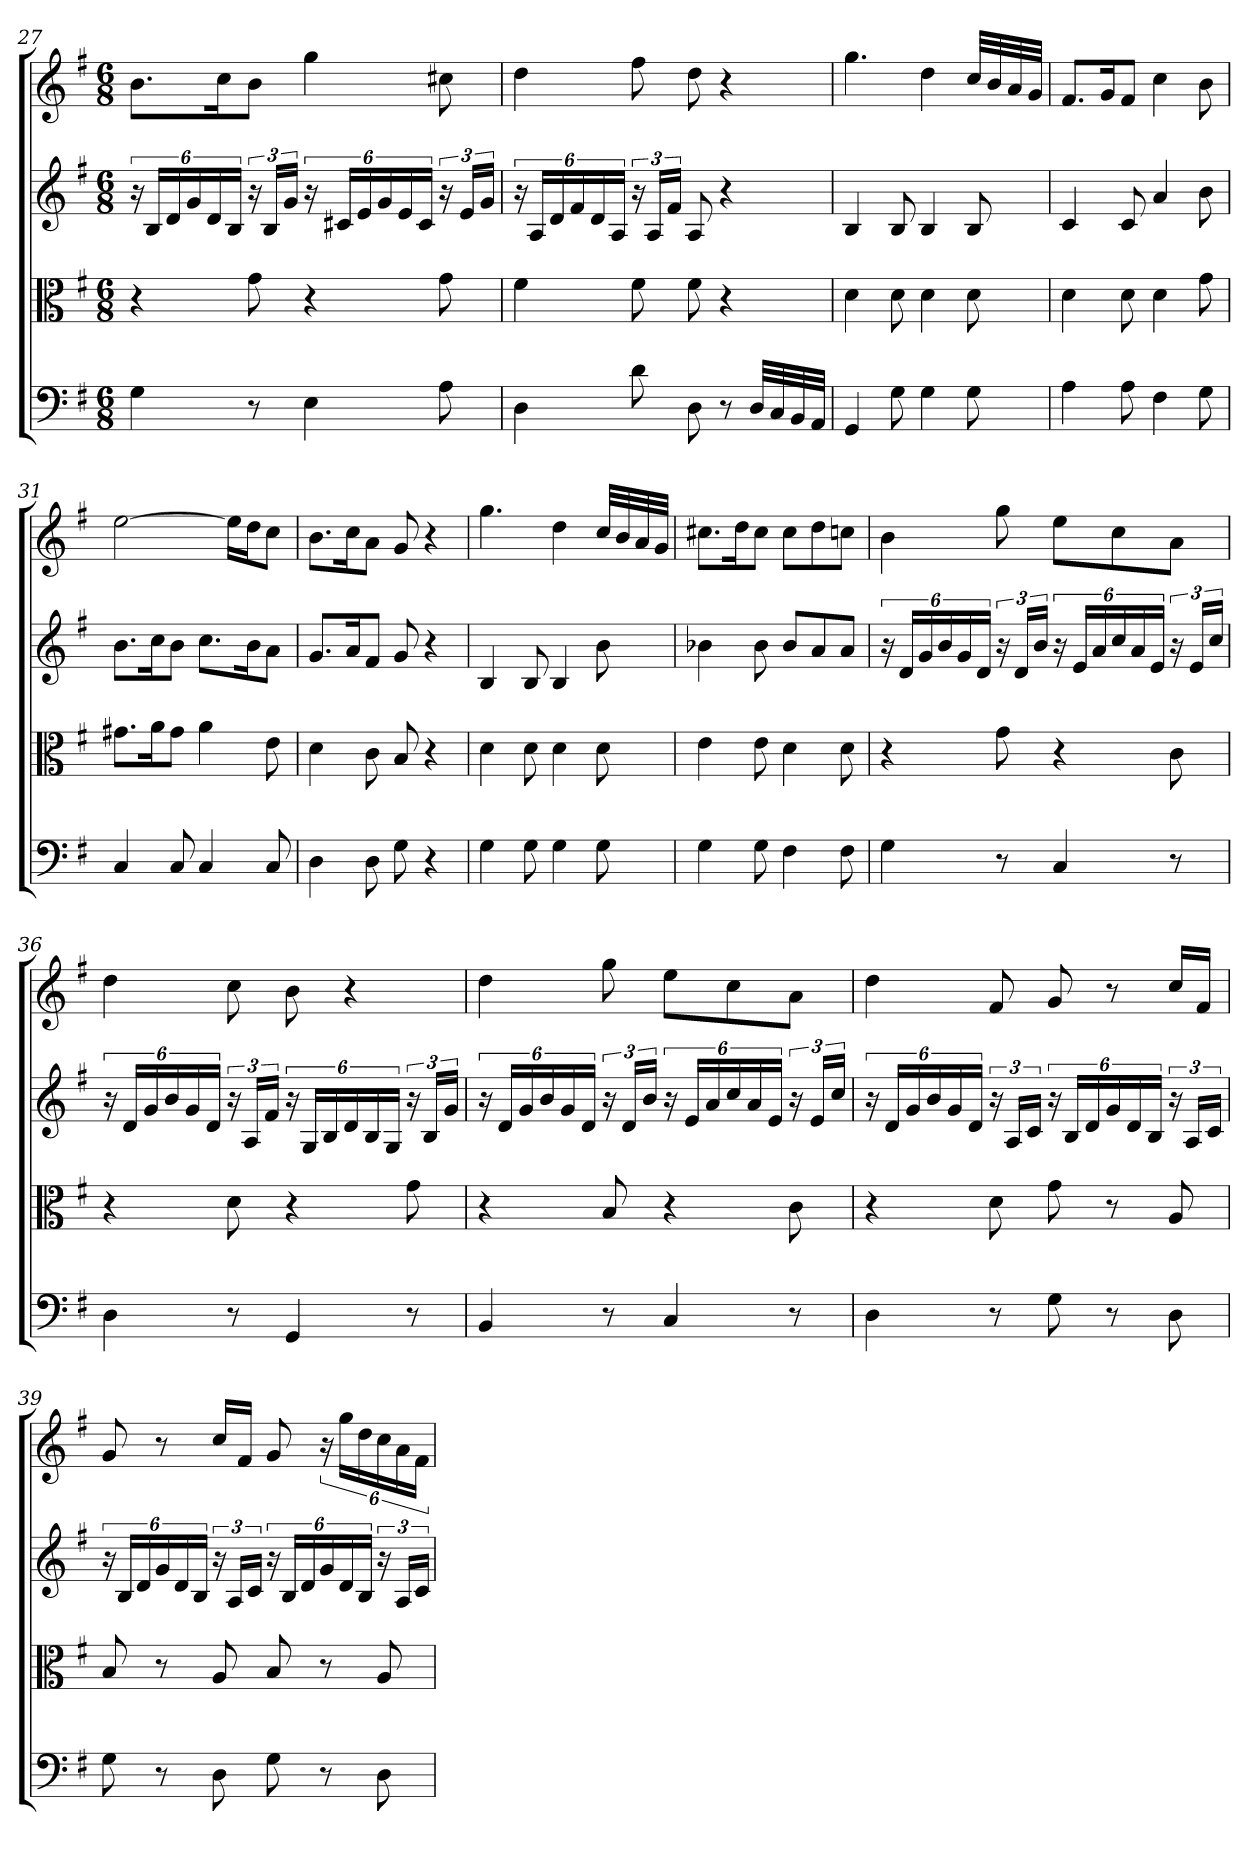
**kern	**kern	**kern	**kern
*part4	*part3	*part2	*part1
*staff4	*staff3	*staff2	*staff1
*clefF4	*clefC3	*	*
*k[f#]	*k[f#]	*k[f#]	*k[f#]
*e:	*e:	*e:	*e:
*M6/8	*M6/8	*M6/8	*M6/8
=27	=27	=27	=27
4G	4r	24r	8.bL
.	.	24BLL	.
.	.	24d	.
.	.	24g	.
.	.	24d	.
.	.	.	16ccK
.	.	24BJJ	.
8r	8g	24r	8bJ
.	.	24BLL	.
.	.	24gJJ	.
4E	4r	24r	4gg
.	.	24c#XLL	.
.	.	24e	.
.	.	24g	.
.	.	24e	.
.	.	24c#JJ	.
8A	8g	24r	8cc#X
.	.	24eLL	.
.	.	24gJJ	.
=28	=28	=28	=28
4D	4f#	24r	4dd
.	.	24ALL	.
.	.	24d	.
.	.	24f#	.
.	.	24d	.
.	.	24AJJ	.
8d	8f#	24r	8ff#
.	.	24ALL	.
.	.	24f#JJ	.
8D	8f#	8A	8dd
8r	4r	4r	4r
32D/LLL	.	.	.
32C/	.	.	.
32BB/	.	.	.
32AA/JJJ	.	.	.
=29	=29	=29	=29
4GG	4d	4B	4.gg
8G	8d	8B	.
4G	4d	4B	4dd
8G	8d	8B	32ccLLL
.	.	.	32b
.	.	.	32a
.	.	.	32gJJJ
=30	=30	=30	=30
4A	4d	4c	8.f#L
.	.	.	16gK
8A	8d	8c	8f#J
4F#	4d	4a	4cc
8G	8g	8b	8b
=31	=31	=31	=31
4C	8.g#X\L	8.bL	[2ee
.	16a\K	16ccK	.
8C	8g#\J	8bJ	.
4C	4a	8.ccL	.
.	.	.	16eeLL]
.	.	16bK	16ddJ
8C	8e	8aJ	8ccJ
=32	=32	=32	=32
4D	4d	8.gL	8.bL
.	.	16aK	16ccK
8D	8c	8f#J	8aJ
8G	8B	8g	8g
4r	4r	4r	4r
=33	=33	=33	=33
4G	4d	4B	4.gg
8G	8d	8B	.
4G	4d	4B	4dd
8G	8d	8b	32ccLLL
.	.	.	32b
.	.	.	32a
.	.	.	32gJJJ
=34	=34	=34	=34
4G	4e	4b-X	8.cc#XL
.	.	.	16ddK
8G	8e	8b-	8cc#J
4F#	4d	8b-L	8cc#L
.	.	8a	8dd
8F#	8d	8aJ	8ccnJ
=35	=35	=35	=35
4G	4r	24r	4b
.	.	24dLL	.
.	.	24g	.
.	.	24b	.
.	.	24g	.
.	.	24dJJ	.
8r	8g	24r	8gg
.	.	24dLL	.
.	.	24bJJ	.
4C	4r	24r	8eeL
.	.	24eLL	.
.	.	24a	.
.	.	24cc	8cc
.	.	24a	.
.	.	24eJJ	.
8r	8c	24r	8aJ
.	.	24eLL	.
.	.	24ccJJ	.
=36	=36	=36	=36
4D	4r	24r	4dd
.	.	24dLL	.
.	.	24g	.
.	.	24b	.
.	.	24g	.
.	.	24dJJ	.
8r	8d	24r	8cc
.	.	24ALL	.
.	.	24f#JJ	.
4GG	4r	24r	8b
.	.	24GLL	.
.	.	24B	.
.	.	24d	4r
.	.	24B	.
.	.	24GJJ	.
8r	8g	24r	.
.	.	24BLL	.
.	.	24gJJ	.
=37	=37	=37	=37
4BB	4r	24r	4dd
.	.	24dLL	.
.	.	24g	.
.	.	24b	.
.	.	24g	.
.	.	24dJJ	.
8r	8B	24r	8gg
.	.	24dLL	.
.	.	24bJJ	.
4C	4r	24r	8eeL
.	.	24eLL	.
.	.	24a	.
.	.	24cc	8cc
.	.	24a	.
.	.	24eJJ	.
8r	8c	24r	8aJ
.	.	24eLL	.
.	.	24ccJJ	.
=38	=38	=38	=38
4D	4r	24r	4dd
.	.	24dLL	.
.	.	24g	.
.	.	24b	.
.	.	24g	.
.	.	24dJJ	.
8r	8d	24r	8f#
.	.	24ALL	.
.	.	24cJJ	.
8G	8g	24r	8g
.	.	24BLL	.
.	.	24d	.
8r	8r	24g	8r
.	.	24d	.
.	.	24BJJ	.
8D	8A	24r	16ccLL
.	.	24ALL	.
.	.	.	16f#JJ
.	.	24cJJ	.
=39	=39	=39	=39
8G	8B	24r	8g
.	.	24BLL	.
.	.	24d	.
8r	8r	24g	8r
.	.	24d	.
.	.	24BJJ	.
8D	8A	24r	16ccLL
.	.	24ALL	.
.	.	.	16f#JJ
.	.	24cJJ	.
8G	8B	24r	8g
.	.	24BLL	.
.	.	24d	.
8r	8r	24g	24r
.	.	24d	24ggLL
.	.	24BJJ	24dd
8D	8A	24r	24cc
.	.	24ALL	24a
.	.	24cJJ	24f#JJ
=	=	=	=
*-	*-	*-	*-
